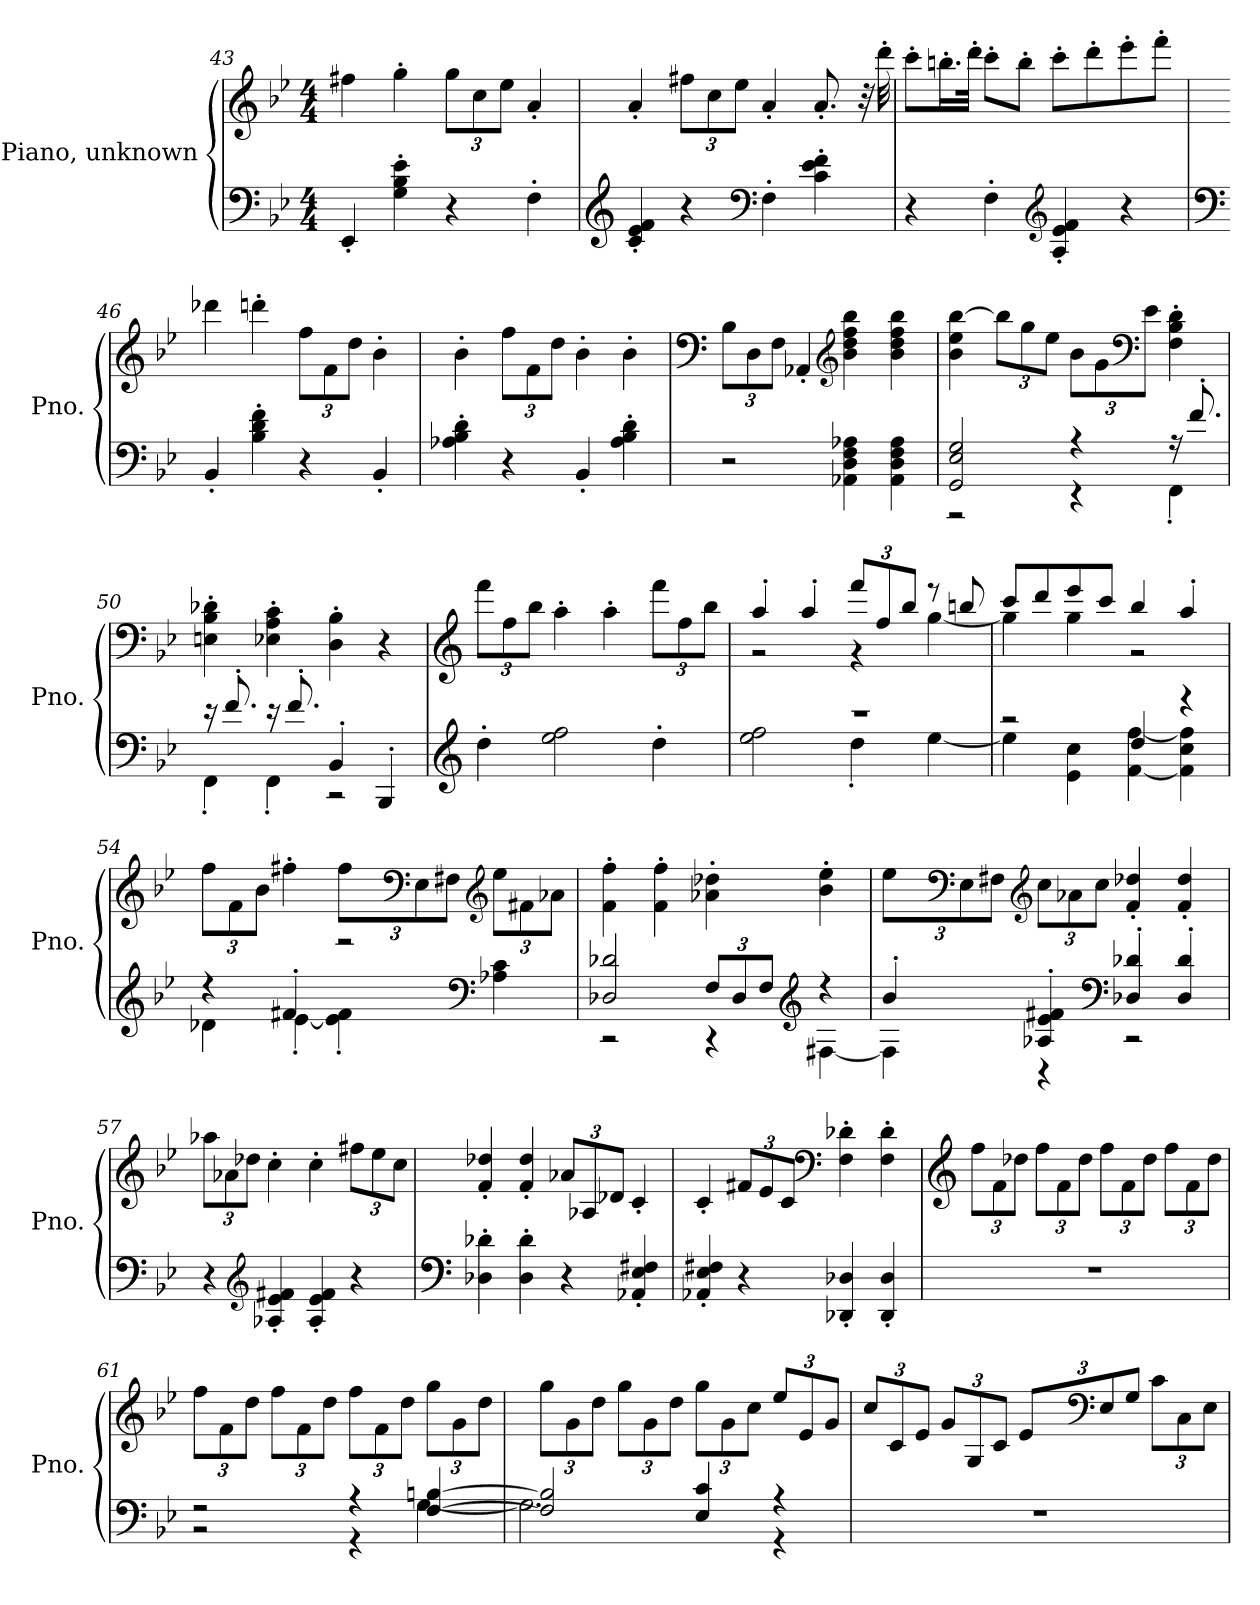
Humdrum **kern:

**kern	**kern
*part1	*part1
*staff2	*staff1
*I"Piano, unknown	*
*I'Pno.	*
*clefF4	*clefG2
*k[b-e-]	*k[b-e-]
*M4/4	*M4/4
=43	=43
4EE-'/	4ff#X\
4G\' 4B-\' 4e-\'	4gg'\
*	*Xbrackettup
4r	12gg\L
.	12cc\
.	12ee-\J
4F'\	4a'/
!!LO:PB:g=z
=44	=44
*clefG2	*
4c/' 4e-/' 4f/'	4a'/
4r	12ff#X\L
.	12cc\
.	12ee-\J
*clefF4	*
4F'\	4a'/
4c\' 4e-\' 4f\'	8.a'/
.	32r
.	32ddd'\
=45	=45
4r	8ccc'\L
.	16.bbn'\L
.	32ddd'\JJk
4F'\	8ccc'\L
.	8bb'\J
*clefG2	*
4A/' 4e-/' 4f/'	8ccc'\L
.	8ddd'\
4r	8eee-'\
.	8fff'\J
=46	=46
*clefF4	*
4BB-'/	4ddd-X\
4B-\' 4d\' 4f\'	4dddn'\
4r	12ff\L
.	12f\
.	12dd\J
4BB-'/	4b-'\
=47	=47
4A-X\' 4B-\' 4d\'	4b-'\
4r	12ff\L
.	12f\
.	12dd\J
4BB-'/	4b-'\
4A-\' 4B-\' 4d\'	4b-'\
!!LO:LB:g=z
=48	=48
*	*clefF4
2r	12B-\L
.	12D\
.	12F\J
.	4AA-X'/
*	*clefG2
4AA-X\ 4D\ 4F\ 4A-X\	4b-\ 4dd\ 4ff\ 4bb-\
4AA-\ 4D\ 4F\ 4A-\	4b-\ 4dd\ 4ff\ 4bb-\
=49	=49
*^	*
2GG/ 2E-/ 2G/	2r	4b-\ 4ee-\ [4bb-\
.	.	12bb-\L]
.	.	12gg\
.	.	12ee-\J
4r	4r	12b-\L
.	.	12g\
*	*	*clefF4
.	.	12e-\J
16r	4FF'\	4F\' 4B-\' 4d\'
8.f'/	.	.
=50	=50	=50
16r	4FF'\	4En\' 4B-\' 4d-X\'
8.f'/	.	.
16r	4FF'\	4E-X\' 4A\' 4c\'
8.f'/	.	.
4BB-'/	2r	4D\' 4B-\'
4BBB-'/	.	4r
*v	*v	*
=51	=51
*clefG2	*clefG2
4dd'\	12fff\L
.	12ff\
.	12bb-\J
2ee-\ 2ff\	4aa'\
.	4aa'\
4dd'\	12fff\L
.	12ff\
.	12bb-\J
!!LO:LB:g=z
=52	=52
*^	*^
1r	2ee-\ 2ff\	4aa'/	2r
.	.	4aa'/	.
.	4dd'\	12fff/L	4r
.	.	12ff/	.
.	.	12bb-/J	.
.	[4ee-\	8r	[4gg\
.	.	8bbn/	.
=53	=53	=53	=53
2r	4ee-\]	8ccc/L	4gg\]
.	.	8ddd/	.
.	4e-\ 4cc\	8eee-/	4gg\
.	.	8ccc/J	.
4dd/	[4f\ [4ff\	4bb-/	2r
4r	4f\] 4cc\ 4ff\]	4aa'/	.
*	*	*v	*v
=54	=54	=54
4r	4d-X\	12ff\L
.	.	12f\
.	.	12b-\J
4f#X'/	[4e-'\	4ff#X'\
2r	4e-\]' 4f#\'	12ff#\L
*	*	*clefF4
.	.	12E-\
.	.	12F#X\J
*clefF4	*	*clefG2
.	4A-X\ 4c\	12ee-\L
.	.	12f#X\
.	.	12a-X\J
!!LO:LB:g=z
=55	=55	=55
2D-X/ 2d-X/	2r	4f\' 4ff\'
.	.	4f\' 4ff\'
*Xbrackettup	*	*
12F/L	4r	4a-X\' 4dd-X\'
12D-/	.	.
12F/J	.	.
*clefG2	*	*
4r	[4F#X\	4b-\' 4ee-\'
=56	=56	=56
4b-'/	4F#\]	12ee-\L
*	*	*clefF4
.	.	12E-\
.	.	12F#X\J
*	*	*clefG2
4A-X/' 4e-/' 4f#X/'	4r	12cc\L
.	.	12a-X\
.	.	12cc\J
*clefF4	*	*
4D-X/' 4d-X/'	2r	4f/' 4dd-X/'
4D-/' 4d-/'	.	4f/' 4dd-/'
*v	*v	*
=57	=57
4r	12aa-X\L
.	12a-X\
.	12dd-X\J
*clefG2	*
4A-X/' 4e-/' 4f#X/'	4cc'\
4A-/' 4e-/' 4f#/'	4cc'\
4r	12ff#X\L
.	12ee-\
.	12cc\J
!!LO:LB:g=z
=58	=58
*clefF4	*
4D-X\' 4d-X\'	4f/' 4dd-X/'
4D-\' 4d-\'	4f/' 4dd-/'
4r	12a-X/L
.	12A-X/
.	12d-X/J
4AA-X/' 4E-/' 4F#X/'	4c'/
=59	=59
4AA-X/' 4E-/' 4F#X/'	4c'/
4r	12f#X/L
.	12e-/
.	12c/J
*	*clefF4
4DD-X/' 4D-X/'	4F\' 4d-X\'
4DD-/' 4D-/'	4F\' 4d-\'
=60	=60
*	*clefG2
1r	12ff\L
.	12f\
.	12dd-X\J
.	12ff\L
.	12f\
.	12dd-\J
.	12ff\L
.	12f\
.	12dd-\J
.	12ff\L
.	12f\
.	12dd-\J
!!LO:LB:g=z
=61	=61
*^	*
2r	2r	12ff\L
.	.	12f\
.	.	12dd\J
.	.	12ff\L
.	.	12f\
.	.	12dd\J
4r	4r	12ff\L
.	.	12f\
.	.	12dd\J
[4F/ [4Bn/	[4G\	12gg\L
.	.	12g\
.	.	12dd\J
=62	=62	=62
2F/] 2B/]	2.G\]	12gg\L
.	.	12g\
.	.	12dd\J
.	.	12gg\L
.	.	12g\
.	.	12dd\J
4E-/ 4c/	.	12gg\L
.	.	12g\
.	.	12cc\J
4r	4r	12ee-/L
.	.	12e-/
.	.	12g/J
*v	*v	*
=63	=63
1r	12cc/L
.	12c/
.	12e-/J
.	12g/L
.	12G/
.	12c/J
.	12e-/L
*	*clefF4
.	12E-/
.	12G/J
.	12c\L
.	12C\
.	12E-\J
=	=
*-	*-
